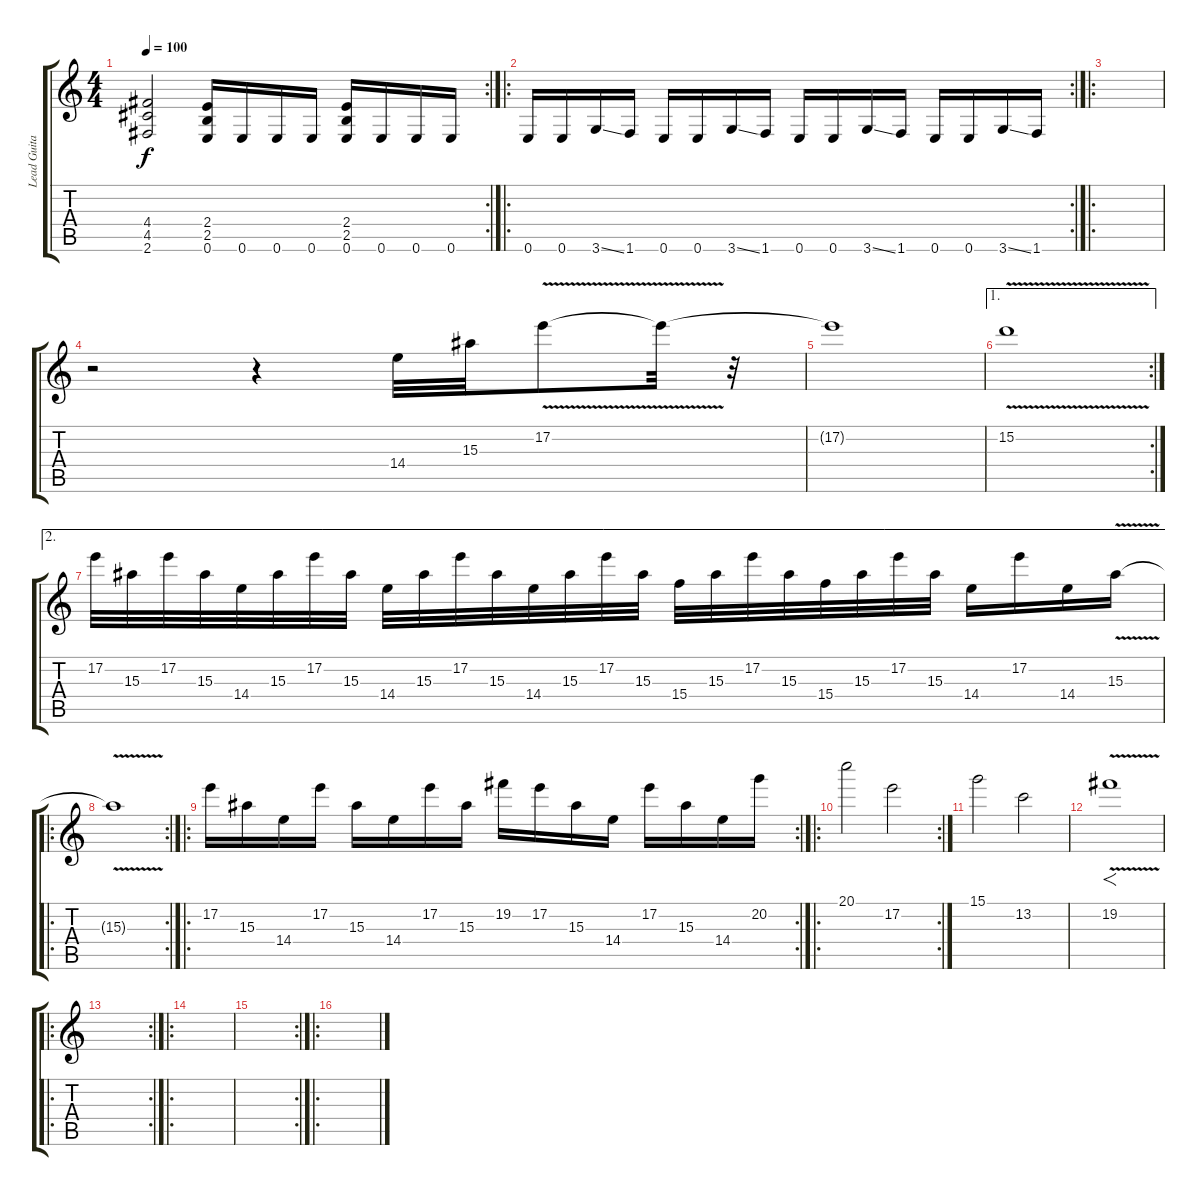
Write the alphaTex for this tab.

\track ("Lead Guitar" "Lead Guita") {instrument distortionguitar}
\staff {score tabs}
\tuning (E4 B3 G3 D3 A2 E2) {hide}
\rc 2
\ts (4 4)
\tempo 100
\clef g2
\ks c
(4.4 4.5 2.6).2{dy f} (2.4 2.5 0.6).16 0.6.16 0.6.16 0.6.16 (2.4 2.5 0.6).16 0.6.16 0.6.16 0.6.16 |
\ro
\rc 2
0.6.16 0.6.16 3.6{ss}.16 1.6.16 0.6.16 0.6.16 3.6{ss}.16 1.6.16 0.6.16 0.6.16 3.6{ss}.16 1.6.16 0.6.16 0.6.16 3.6{ss}.16 1.6.16 |
\ro
|
r.2 r.4 14.4.32 15.3.32 17.2{v}.8 17.2{t}.32 r.32 |
17.2{t}.1 |
\ae 1
\rc 2
15.2{v}.1 |
\ae 2
17.2.32 15.3.32 17.2.32 15.3.32 14.4.32 15.3.32 17.2.32 15.3.32 14.4.32 15.3.32 17.2.32 15.3.32 14.4.32 15.3.32 17.2.32 15.3.32 15.4.32 15.3.32 17.2.32 15.3.32 15.4.32 15.3.32 17.2.32 15.3.32 14.4.16 17.2.16 14.4.16 15.3{v}.16 |
\ro
\rc 2
15.3{t}.1 |
\ro
\rc 2
17.2.16 15.3.16 14.4.16 17.2.16 15.3.16 14.4.16 17.2.16 15.3.16 19.2.16 17.2.16 15.3.16 14.4.16 17.2.16 15.3.16 14.4.16 20.2.16 |
\ro
\rc 2
20.1.2 17.2.2 |
15.1.2 13.2.2 |
19.2{v}.1{f} |
\ro
\rc 2
|
\ro
|
\rc 2
|
\ro
